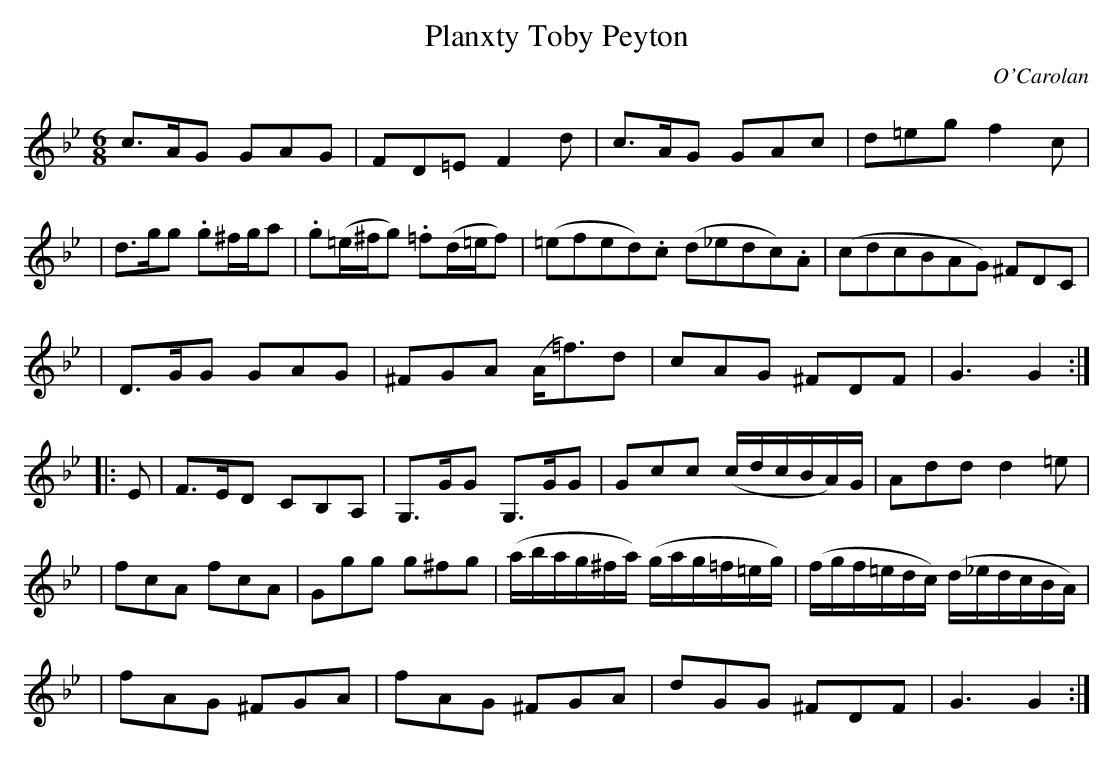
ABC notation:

X:1
T: Planxty Toby Peyton
C: O'Carolan
M: 6/8
L: 1/8
K: Gm
c>AG GAG | FD=E F2d | c>AG GAc | d=eg f2c |
| d>gg .g^f/g/a | .g(=e/^f/g) .=f(d/=e/f) | (=efed).c (d_edc).A | (cdcBAG) ^FDC |
| D>GG GAG | ^FGA (A<=f)d | cAG ^FDF | G3 G2 :|
|: E
| F>ED CB,A, | G,>GG G,>GG | Gcc (c/d/c/B/A/)G/ | Add d2=e |
| fcA fcA | Ggg g^fg | (a/b/a/g/^f/a/) (g/a/g/=f/=e/g/) | (f/g/f/=e/d/c/) (d/_e/d/c/B/A/) |
| fAG ^FGA | fAG ^FGA | dGG ^FDF | G3 G2 :|
